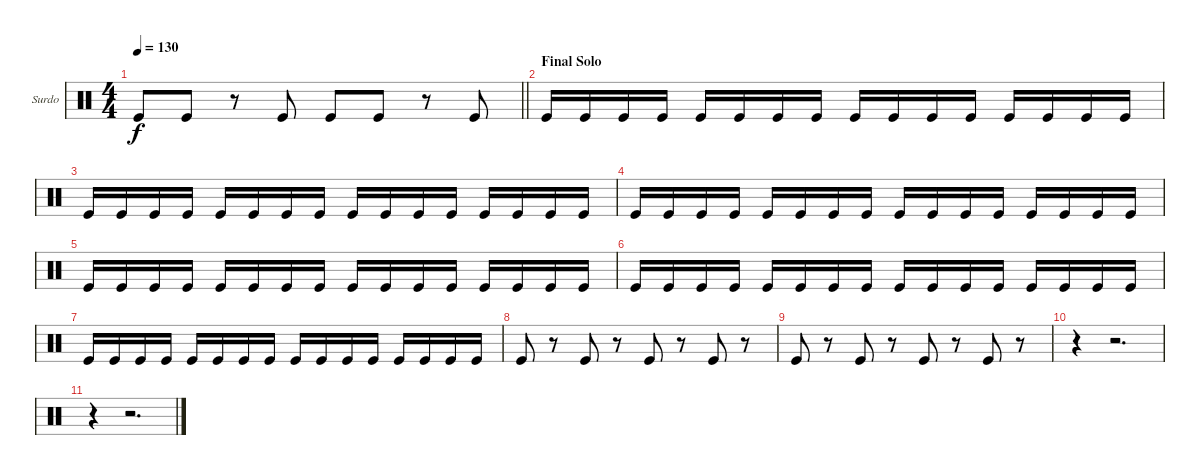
\bracketExtendMode groupsimilarinstruments
\firstSystemTrackNameOrientation horizontal
\otherSystemsTrackNameOrientation horizontal
\track ("Surdo" "Surdo") {instrument percussion}
\staff {score}
\articulation defaults
\ts (4 4)
\tempo 130
\clef neutral
\barLineRight lightlight
\ks c "Kick (hit)".8{dy f} "Kick (hit)".8
r.8 "Kick (hit)".8 "Kick (hit)".8 "Kick (hit)".8 r.8 "Kick (hit)".8 |
\section ("" "Final Solo")
"Kick (hit)".16 "Kick (hit)".16 "Kick (hit)".16 "Kick (hit)".16 "Kick (hit)".16 "Kick (hit)".16 "Kick (hit)".16 "Kick (hit)".16 "Kick (hit)".16 "Kick (hit)".16 "Kick (hit)".16 "Kick (hit)".16 "Kick (hit)".16 "Kick (hit)".16 "Kick (hit)".16 "Kick (hit)".16 |
"Kick (hit)".16 "Kick (hit)".16 "Kick (hit)".16 "Kick (hit)".16 "Kick (hit)".16 "Kick (hit)".16 "Kick (hit)".16 "Kick (hit)".16 "Kick (hit)".16 "Kick (hit)".16 "Kick (hit)".16 "Kick (hit)".16 "Kick (hit)".16 "Kick (hit)".16 "Kick (hit)".16 "Kick (hit)".16 |
"Kick (hit)".16 "Kick (hit)".16 "Kick (hit)".16 "Kick (hit)".16 "Kick (hit)".16 "Kick (hit)".16 "Kick (hit)".16 "Kick (hit)".16 "Kick (hit)".16 "Kick (hit)".16 "Kick (hit)".16 "Kick (hit)".16 "Kick (hit)".16 "Kick (hit)".16 "Kick (hit)".16 "Kick (hit)".16 |
"Kick (hit)".16 "Kick (hit)".16 "Kick (hit)".16 "Kick (hit)".16 "Kick (hit)".16 "Kick (hit)".16 "Kick (hit)".16 "Kick (hit)".16 "Kick (hit)".16 "Kick (hit)".16 "Kick (hit)".16 "Kick (hit)".16 "Kick (hit)".16 "Kick (hit)".16 "Kick (hit)".16 "Kick (hit)".16 |
"Kick (hit)".16 "Kick (hit)".16 "Kick (hit)".16 "Kick (hit)".16 "Kick (hit)".16 "Kick (hit)".16 "Kick (hit)".16 "Kick (hit)".16 "Kick (hit)".16 "Kick (hit)".16 "Kick (hit)".16 "Kick (hit)".16 "Kick (hit)".16 "Kick (hit)".16 "Kick (hit)".16 "Kick (hit)".16 |
"Kick (hit)".16 "Kick (hit)".16 "Kick (hit)".16 "Kick (hit)".16 "Kick (hit)".16 "Kick (hit)".16 "Kick (hit)".16 "Kick (hit)".16 "Kick (hit)".16 "Kick (hit)".16 "Kick (hit)".16 "Kick (hit)".16 "Kick (hit)".16 "Kick (hit)".16 "Kick (hit)".16 "Kick (hit)".16 |
"Kick (hit)".8 r.8 "Kick (hit)".8 r.8 "Kick (hit)".8 r.8 "Kick (hit)".8 r.8 |
"Kick (hit)".8 r.8 "Kick (hit)".8 r.8 "Kick (hit)".8 r.8 "Kick (hit)".8 r.8 |
r.4 r.2{d} |
r.4 r.2{d}
